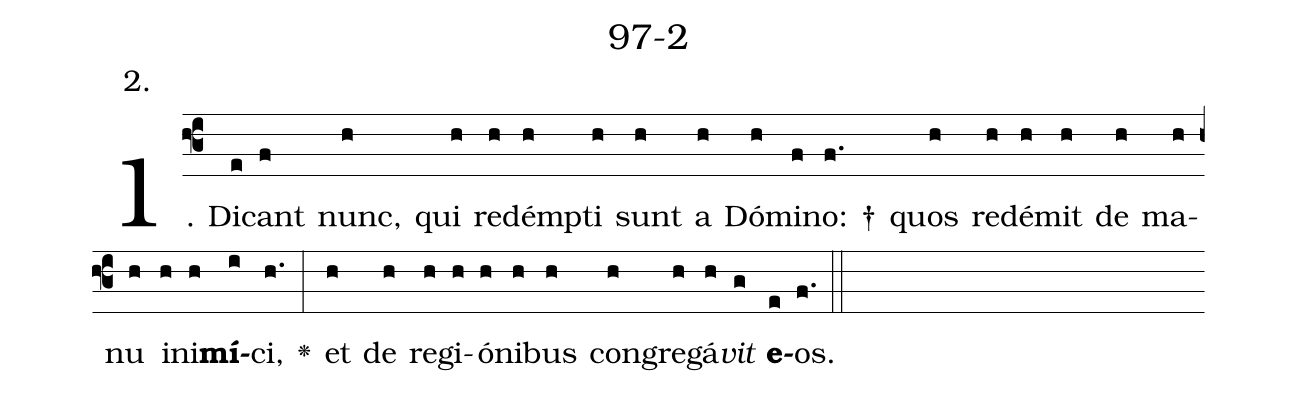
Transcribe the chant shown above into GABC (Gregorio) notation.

name: 97-2;
annotation: 2.;
%%
(f3)1. Di(e)cant(f) nunc,(h) qui(h) red(h)émp(h)ti(h) sunt(h) a(h) Dó(h)mi(f)no: †(f.) quos(h) red(h)é(h)mit(h) de(h) ma(h)nu(h) in(h)i(h)<b>mí</b>(i)ci,(h.) <v>\greheightstar</v>(:) et(h) de(h) re(h)gi(h)ó(h)ni(h)bus(h) con(h)gre(h)gá(h)<i>vit</i>(g) <b>e</b>(e)os.(f.) (::)


%E(h) u(h) o(h) u(g) a(e) e.(f.) (::)
